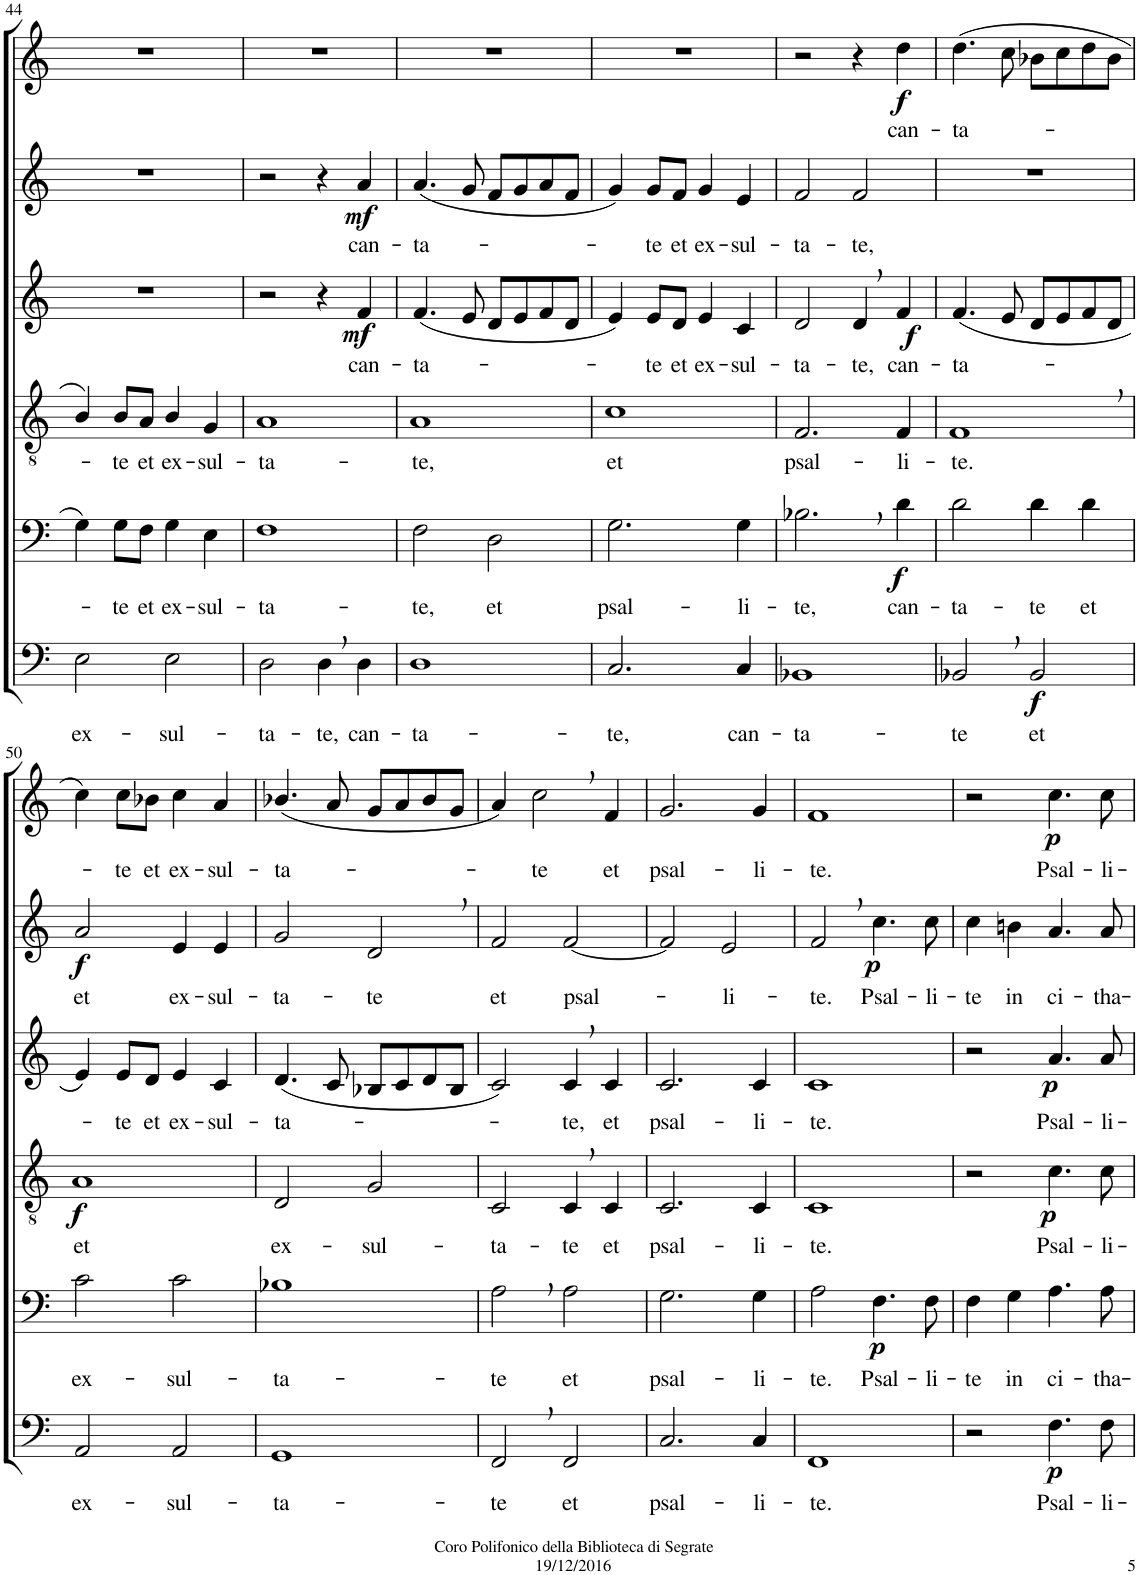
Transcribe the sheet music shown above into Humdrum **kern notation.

**kern	**text	**dynam	**kern	**text	**dynam	**kern	**text	**dynam	**kern	**text	**dynam	**kern	**text	**dynam	**kern	**text	**dynam
*part6	*part6	*part6	*part5	*part5	*part5	*part4	*part4	*part4	*part3	*part3	*part3	*part2	*part2	*part2	*part1	*part1	*part1
*staff6	*staff6	*staff6	*staff5	*staff5	*staff5	*staff4	*staff4	*staff4	*staff3	*staff3	*staff3	*staff2	*staff2	*staff2	*staff1	*staff1	*staff1
*I"Bassi	*	*	*I"Tenori II	*	*	*I"Tenori I	*	*	*I"Contralti	*	*	*I"Soprani II	*	*	*I"Soprani I	*	*
!!LO:PB:g=z
*clefF4	*	*	*clefF4	*	*	*clefGv2	*	*	*clefG2	*	*	*clefG2	*	*	*clefG2	*	*
*	*	*	*	*	*	*	*	*	*	*	*	*Trd1c2	*	*	*Trd1c2	*	*
*k[]	*	*	*k[]	*	*	*k[]	*	*	*k[]	*	*	*k[]	*	*	*k[]	*	*
*M2/2	*	*	*M2/2	*	*	*M2/2	*	*	*M2/2	*	*	*M2/2	*	*	*M2/2	*	*
=44	=44	=44	=44	=44	=44	=44	=44	=44	=44	=44	=44	=44	=44	=44	=44	=44	=44
!	!LO:LY:b	!	!	!	!	!	!	!	!	!	!	!	!	!	!	!	!
2E\	ex-	.	4G\	.	.	4B/	.	.	1r	.	.	1r	.	.	1r	.	.
!	!	!	!	!LO:LY:b	!	!	!LO:LY:b	!	!	!	!	!	!	!	!	!	!
.	.	.	8G\L	-te	.	8B/L	-te	.	.	.	.	.	.	.	.	.	.
!	!	!	!	!LO:LY:b	!	!	!LO:LY:b	!	!	!	!	!	!	!	!	!	!
.	.	.	8F\J	et	.	8A/J	et	.	.	.	.	.	.	.	.	.	.
!	!LO:LY:b	!	!	!LO:LY:b	!	!	!LO:LY:b	!	!	!	!	!	!	!	!	!	!
2E\	-sul-	.	4G\	ex-	.	4B/	ex-	.	.	.	.	.	.	.	.	.	.
!	!	!	!	!LO:LY:b	!	!	!LO:LY:b	!	!	!	!	!	!	!	!	!	!
.	.	.	4E\	-sul-	.	4G/	-sul-	.	.	.	.	.	.	.	.	.	.
=45	=45	=45	=45	=45	=45	=45	=45	=45	=45	=45	=45	=45	=45	=45	=45	=45	=45
!	!LO:LY:b	!	!	!LO:LY:b	!	!	!LO:LY:b	!	!	!	!	!	!	!	!	!	!
2D\	-ta-	.	1F	-ta-	.	1A	-ta-	.	2r	.	.	2r	.	.	1r	.	.
!	!LO:LY:b	!	!	!	!	!	!	!	!	!	!	!	!	!	!	!	!
4D,\	-te,	.	.	.	.	.	.	.	4r	.	.	4r	.	.	.	.	.
!	!LO:LY:b	!	!	!	!	!	!	!	!	!LO:LY:b	!LO:DY:b	!	!LO:LY:b	!LO:DY:b	!	!	!
4D\	can-	.	.	.	.	.	.	.	4f/	can-	mf	4a/	can-	mf	.	.	.
=46	=46	=46	=46	=46	=46	=46	=46	=46	=46	=46	=46	=46	=46	=46	=46	=46	=46
!	!LO:LY:b	!	!	!LO:LY:b	!	!	!LO:LY:b	!	!	!LO:LY:b	!	!	!LO:LY:b	!	!	!	!
1D	-ta-	.	2F\	-te,	.	1A	-te,	.	(4.f/	-ta-	.	(4.a/	-ta-	.	1r	.	.
.	.	.	.	.	.	.	.	.	8e/	.	.	8g/	.	.	.	.	.
!	!	!	!	!LO:LY:b	!	!	!	!	!	!	!	!	!	!	!	!	!
.	.	.	2D\	et	.	.	.	.	8d/L	.	.	8f/L	.	.	.	.	.
.	.	.	.	.	.	.	.	.	8e/	.	.	8g/	.	.	.	.	.
.	.	.	.	.	.	.	.	.	8f/	.	.	8a/	.	.	.	.	.
.	.	.	.	.	.	.	.	.	8d/J	.	.	8f/J	.	.	.	.	.
=47	=47	=47	=47	=47	=47	=47	=47	=47	=47	=47	=47	=47	=47	=47	=47	=47	=47
!	!LO:LY:b	!	!	!LO:LY:b	!	!	!LO:LY:b	!	!	!	!	!	!	!	!	!	!
2.C/	-te,	.	2.G\	psal-	.	1c	et	.	4e/)	.	.	4g/)	.	.	1r	.	.
!	!	!	!	!	!	!	!	!	!	!LO:LY:b	!	!	!LO:LY:b	!	!	!	!
.	.	.	.	.	.	.	.	.	8e/L	-te	.	8g/L	-te	.	.	.	.
!	!	!	!	!	!	!	!	!	!	!LO:LY:b	!	!	!LO:LY:b	!	!	!	!
.	.	.	.	.	.	.	.	.	8d/J	et	.	8f/J	et	.	.	.	.
!	!	!	!	!	!	!	!	!	!	!LO:LY:b	!	!	!LO:LY:b	!	!	!	!
.	.	.	.	.	.	.	.	.	4e/	ex-	.	4g/	ex-	.	.	.	.
!	!LO:LY:b	!	!	!LO:LY:b	!	!	!	!	!	!LO:LY:b	!	!	!LO:LY:b	!	!	!	!
4C/	can-	.	4G\	-li-	.	.	.	.	4c/	-sul-	.	4e/	-sul-	.	.	.	.
=48	=48	=48	=48	=48	=48	=48	=48	=48	=48	=48	=48	=48	=48	=48	=48	=48	=48
!	!LO:LY:b	!	!	!LO:LY:b	!	!	!LO:LY:b	!	!	!LO:LY:b	!	!	!LO:LY:b	!	!	!	!
1BB-X	-ta-	.	2.B-X,\	-te,	.	2.F/	psal-	.	2d/	-ta-	.	2f/	-ta-	.	2r	.	.
!	!	!	!	!	!	!	!	!	!	!LO:LY:b	!	!	!LO:LY:b	!	!	!	!
.	.	.	.	.	.	.	.	.	4d,/	-te,	.	2f/	-te,	.	4r	.	.
!	!	!	!	!LO:LY:b	!LO:DY:b	!	!LO:LY:b	!	!	!LO:LY:b	!LO:DY:b	!	!	!	!	!LO:LY:b	!LO:DY:b
.	.	.	4d\	can-	f	4F/	-li-	.	4f/	can-	f	.	.	.	4dd\	can-	f
=49	=49	=49	=49	=49	=49	=49	=49	=49	=49	=49	=49	=49	=49	=49	=49	=49	=49
!	!LO:LY:b	!	!	!LO:LY:b	!	!	!LO:LY:b	!	!	!LO:LY:b	!	!	!	!	!	!LO:LY:b	!
2BB-X,/	-te	.	2d\	-ta-	.	1F,	-te.	.	(4.f/	-ta-	.	1r	.	.	(4.dd\	-ta-	.
.	.	.	.	.	.	.	.	.	8e/	.	.	.	.	.	8cc\	.	.
!	!LO:LY:b	!LO:DY:b	!	!LO:LY:b	!	!	!	!	!	!	!	!	!	!	!	!	!
2BB-/	et	f	4d\	-te	.	.	.	.	8d/L	.	.	.	.	.	8b-X\L	.	.
.	.	.	.	.	.	.	.	.	8e/	.	.	.	.	.	8cc\	.	.
!	!	!	!	!LO:LY:b	!	!	!	!	!	!	!	!	!	!	!	!	!
.	.	.	4d\	et	.	.	.	.	8f/	.	.	.	.	.	8dd\	.	.
.	.	.	.	.	.	.	.	.	8d/J	.	.	.	.	.	8b-\J	.	.
!!LO:LB:g=z
=50	=50	=50	=50	=50	=50	=50	=50	=50	=50	=50	=50	=50	=50	=50	=50	=50	=50
!	!LO:LY:b	!	!	!LO:LY:b	!	!	!LO:LY:b	!LO:DY:b	!	!	!	!	!LO:LY:b	!LO:DY:b	!	!	!
2AA/	ex-	.	2c\	ex-	.	1A	et	f	4e/)	.	.	2a/	et	f	4cc\)	.	.
!	!	!	!	!	!	!	!	!	!	!LO:LY:b	!	!	!	!	!	!LO:LY:b	!
.	.	.	.	.	.	.	.	.	8e/L	-te	.	.	.	.	8cc\L	-te	.
!	!	!	!	!	!	!	!	!	!	!LO:LY:b	!	!	!	!	!	!LO:LY:b	!
.	.	.	.	.	.	.	.	.	8d/J	et	.	.	.	.	8b-X\J	et	.
!	!LO:LY:b	!	!	!LO:LY:b	!	!	!	!	!	!LO:LY:b	!	!	!LO:LY:b	!	!	!LO:LY:b	!
2AA/	-sul-	.	2c\	-sul-	.	.	.	.	4e/	ex-	.	4e/	ex-	.	4cc\	ex-	.
!	!	!	!	!	!	!	!	!	!	!LO:LY:b	!	!	!LO:LY:b	!	!	!LO:LY:b	!
.	.	.	.	.	.	.	.	.	4c/	-sul-	.	4e/	-sul-	.	4a/	-sul-	.
=51	=51	=51	=51	=51	=51	=51	=51	=51	=51	=51	=51	=51	=51	=51	=51	=51	=51
!	!LO:LY:b	!	!	!LO:LY:b	!	!	!LO:LY:b	!	!	!LO:LY:b	!	!	!LO:LY:b	!	!	!LO:LY:b	!
1GG	-ta-	.	1B-X	-ta-	.	2D/	ex-	.	(4.d/	-ta-	.	2g/	-ta-	.	(4.b-X/	-ta-	.
.	.	.	.	.	.	.	.	.	8c/	.	.	.	.	.	8a/	.	.
!	!	!	!	!	!	!	!LO:LY:b	!	!	!	!	!	!LO:LY:b	!	!	!	!
.	.	.	.	.	.	2G/	-sul-	.	8B-X/L	.	.	2d,/	-te	.	8g/L	.	.
.	.	.	.	.	.	.	.	.	8c/	.	.	.	.	.	8a/	.	.
.	.	.	.	.	.	.	.	.	8d/	.	.	.	.	.	8b-/	.	.
.	.	.	.	.	.	.	.	.	8B-/J	.	.	.	.	.	8g/J	.	.
=52	=52	=52	=52	=52	=52	=52	=52	=52	=52	=52	=52	=52	=52	=52	=52	=52	=52
!	!LO:LY:b	!	!	!LO:LY:b	!	!	!LO:LY:b	!	!	!	!	!	!LO:LY:b	!	!	!	!
2FF,/	-te	.	2A,\	-te	.	2C/	-ta-	.	2c/)	.	.	2f/	et	.	4a/)	.	.
!	!	!	!	!	!	!	!	!	!	!	!	!	!	!	!	!LO:LY:b	!
.	.	.	.	.	.	.	.	.	.	.	.	.	.	.	2cc,\	-te	.
!	!LO:LY:b	!	!	!LO:LY:b	!	!	!LO:LY:b	!	!	!LO:LY:b	!	!	!LO:LY:b	!	!	!	!
2FF/	et	.	2A\	et	.	4C,/	-te	.	4c,/	-te,	.	[2f/	psal-	.	.	.	.
!	!	!	!	!	!	!	!LO:LY:b	!	!	!LO:LY:b	!	!	!	!	!	!LO:LY:b	!
.	.	.	.	.	.	4C/	et	.	4c/	et	.	.	.	.	4f/	et	.
=53	=53	=53	=53	=53	=53	=53	=53	=53	=53	=53	=53	=53	=53	=53	=53	=53	=53
!	!LO:LY:b	!	!	!LO:LY:b	!	!	!LO:LY:b	!	!	!LO:LY:b	!	!	!	!	!	!LO:LY:b	!
2.C/	psal-	.	2.G\	psal-	.	2.C/	psal-	.	2.c/	psal-	.	2f/]	.	.	2.g/	psal-	.
!	!	!	!	!	!	!	!	!	!	!	!	!	!LO:LY:b	!	!	!	!
.	.	.	.	.	.	.	.	.	.	.	.	2e/	-li-	.	.	.	.
!	!LO:LY:b	!	!	!LO:LY:b	!	!	!LO:LY:b	!	!	!LO:LY:b	!	!	!	!	!	!LO:LY:b	!
4C/	-li-	.	4G\	-li-	.	4C/	-li-	.	4c/	-li-	.	.	.	.	4g/	-li-	.
=54	=54	=54	=54	=54	=54	=54	=54	=54	=54	=54	=54	=54	=54	=54	=54	=54	=54
!	!LO:LY:b	!	!	!LO:LY:b	!	!	!LO:LY:b	!	!	!LO:LY:b	!	!	!LO:LY:b	!	!	!LO:LY:b	!
1FF	-te.	.	2A\	-te.	.	1C	-te.	.	1c	-te.	.	2f,/	-te.	.	1f	-te.	.
!	!	!	!	!LO:LY:b	!LO:DY:b	!	!	!	!	!	!	!	!LO:LY:b	!LO:DY:b	!	!	!
.	.	.	4.F\	Psal-	p	.	.	.	.	.	.	4.cc\	Psal-	p	.	.	.
!	!	!	!	!LO:LY:b	!	!	!	!	!	!	!	!	!LO:LY:b	!	!	!	!
.	.	.	8F\	-li-	.	.	.	.	.	.	.	8cc\	-li-	.	.	.	.
=55	=55	=55	=55	=55	=55	=55	=55	=55	=55	=55	=55	=55	=55	=55	=55	=55	=55
!	!	!	!	!LO:LY:b	!	!	!	!	!	!	!	!	!LO:LY:b	!	!	!	!
2r	.	.	4F\	-te	.	2r	.	.	2r	.	.	4cc\	-te	.	2r	.	.
!	!	!	!	!LO:LY:b	!	!	!	!	!	!	!	!	!LO:LY:b	!	!	!	!
.	.	.	4G\	in	.	.	.	.	.	.	.	4bn\	in	.	.	.	.
!	!LO:LY:b	!LO:DY:b	!	!LO:LY:b	!	!	!LO:LY:b	!LO:DY:b	!	!LO:LY:b	!LO:DY:b	!	!LO:LY:b	!	!	!LO:LY:b	!LO:DY:b
4.F\	Psal-	p	4.A\	ci-	.	4.c\	Psal-	p	4.a/	Psal-	p	4.a/	ci-	.	4.cc\	Psal-	p
!	!LO:LY:b	!	!	!LO:LY:b	!	!	!LO:LY:b	!	!	!LO:LY:b	!	!	!LO:LY:b	!	!	!LO:LY:b	!
8F\	-li-	.	8A\	-tha-	.	8c\	-li-	.	8a/	-li-	.	8a/	-tha-	.	8cc\	-li-	.
=	=	=	=	=	=	=	=	=	=	=	=	=	=	=	=	=	=
*-	*-	*-	*-	*-	*-	*-	*-	*-	*-	*-	*-	*-	*-	*-	*-	*-	*-
